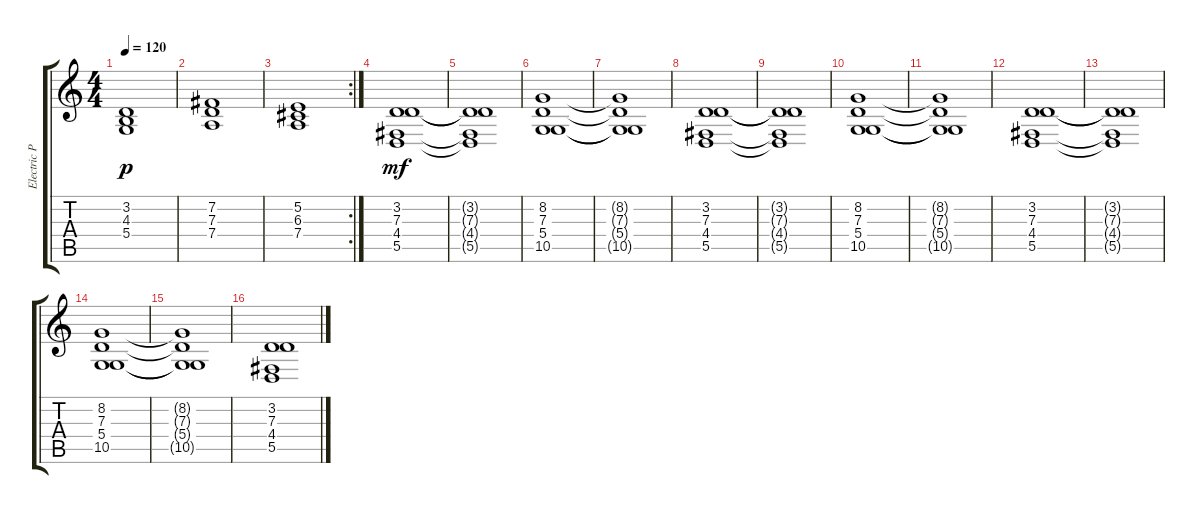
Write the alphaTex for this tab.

\track ("Electric Piano" "Electric P") {instrument electricpiano1}
\staff {score tabs}
\tuning (E4 B3 G3 D3 A2 E2) {hide}
\ts (4 4)
\tempo 120
\clef g2
\ks c
(3.2{t} 4.3{t} 5.4{t}).1{dy p} |
(7.2 7.3 7.4).1 |
\rc 2
(5.2 6.3 7.4).1 |
(3.2 7.3 4.4 5.5).1{dy mf} |
(3.2{t} 7.3{t} 4.4{t} 5.5{t}).1 |
(8.2 7.3 5.4 10.5).1 |
(8.2{t} 7.3{t} 5.4{t} 10.5{t}).1 |
(3.2 7.3 4.4 5.5).1 |
(3.2{t} 7.3{t} 4.4{t} 5.5{t}).1 |
(8.2 7.3 5.4 10.5).1 |
(8.2{t} 7.3{t} 5.4{t} 10.5{t}).1 |
(3.2 7.3 4.4 5.5).1 |
(3.2{t} 7.3{t} 4.4{t} 5.5{t}).1 |
(8.2 7.3 5.4 10.5).1 |
(8.2{t} 7.3{t} 5.4{t} 10.5{t}).1 |
(3.2 7.3 4.4 5.5).1
